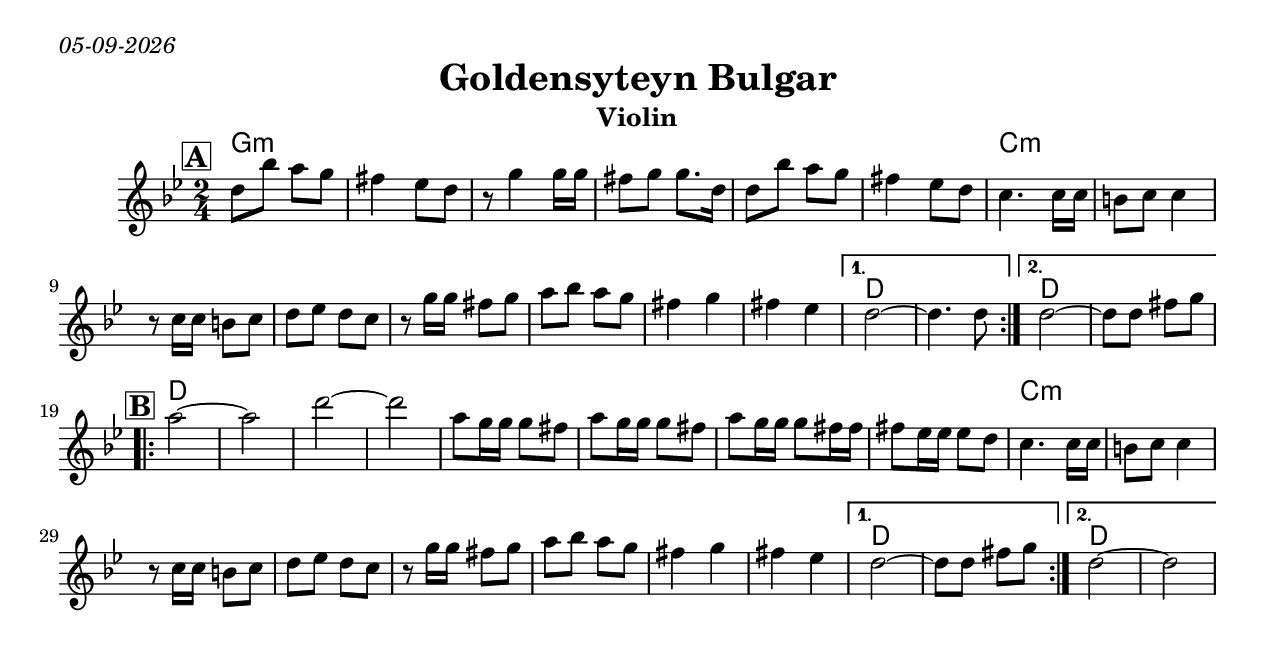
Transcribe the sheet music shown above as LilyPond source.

\version "2.24.0"
\include "english.ly"
%\pointAndClickOff
\paper{
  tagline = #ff
  print-all-headers = ##t
  #(set-paper-size "letter")
}
date = #(strftime "%d-%m-%Y" (localtime (current-time)))

\markup{ \italic{ \date }  }

%\markup{ Got something to say? }

global = {
  \clef treble
  \key g \minor
  \time 2/4
  \set Score.rehearsalMarkFormatter = #format-mark-box-alphabet
}

%#################################### Melody ########################
%melody =  \transpose c d \relative c' {  %transpose for clarinet
endphrase = {
  r8 c16 c b8 c
  d8 ef d c
  r8 g'16 g fs8 g
  a8 bf a g
  fs4  g %
  fs ef
}

melody = \relative c'' {
  \global
  %\partial 16*3 a16 d f   %lead in notes

  \repeat volta 2{
   \mark \default
   d8 bf' a g
   fs4 ef8 d
   r8 g4 g16 g
   %r8 g4. ~
   fs8 g g8. d16
   %g4. d8
   d8 bf'a g
   fs4 ef8 d
   c4. c16 c
   b8 c c4

   \endphrase
  }
  \alternative {
    { d2~
    d4. d8}
    {d2~
    d8 d fs g}
  }
  \break
  \repeat volta 2{
   \mark \default
   a2~
   a2
   d2~
   d2
   \repeat unfold 2{a8 g16 g g8 fs}
   a8 g16 g g8 fs16 fs
   fs8 ef16 ef ef8 d
   c4. c16 c
   b8 c c4
   %c2~ c2
   \endphrase
  }
   \alternative {
     {d2~
    d8 d fs g}
     {d2~d2  }
   }

}
%################################# Lyrics #####################
%\addlyrics{ \set stanza = #"1. " }
%################################# Chords #######################
harmonies = \chordmode {
  g2*6:m
  c2*8:m
  d2*2
  d2*2
 %b
 d2*8
 c2*8:m
 d2*2
 d2*2
}

\score {
  <<
    \new ChordNames {
      \set chordChanges = ##f
      \harmonies
    }
    \new Staff   \melody
  >>
  \header{
    title= "Goldensyteyn Bulgar"
    subtitle=""
    composer= ""
    instrument = "Violin"
    arranger= ""
  }
  \midi{\tempo 4 = 120}
  \layout{indent = 1.0\cm}
}
%{
% more verses:
\markup{}
\markup {
  \fill-line {
    \hspace #0.1 % distance from left margin
    \column {
      \line { "1."
	\column {
	  ""
	}
      }
      \hspace #0.2 % vertical distance between verses
      \line { "2."
	\column {
	 ""
	}
      }
    }
    \hspace #0.1  % horiz. distance between columns
    \column {
      \line { "3."
	\column {
	  ""
	}
      }
      \hspace #0.2 % distance between verses
      \line { "4."
	\column {
	 ""
	}
      }
    }
    \hspace #0.1 % distance to right margin
  }
}

%}
